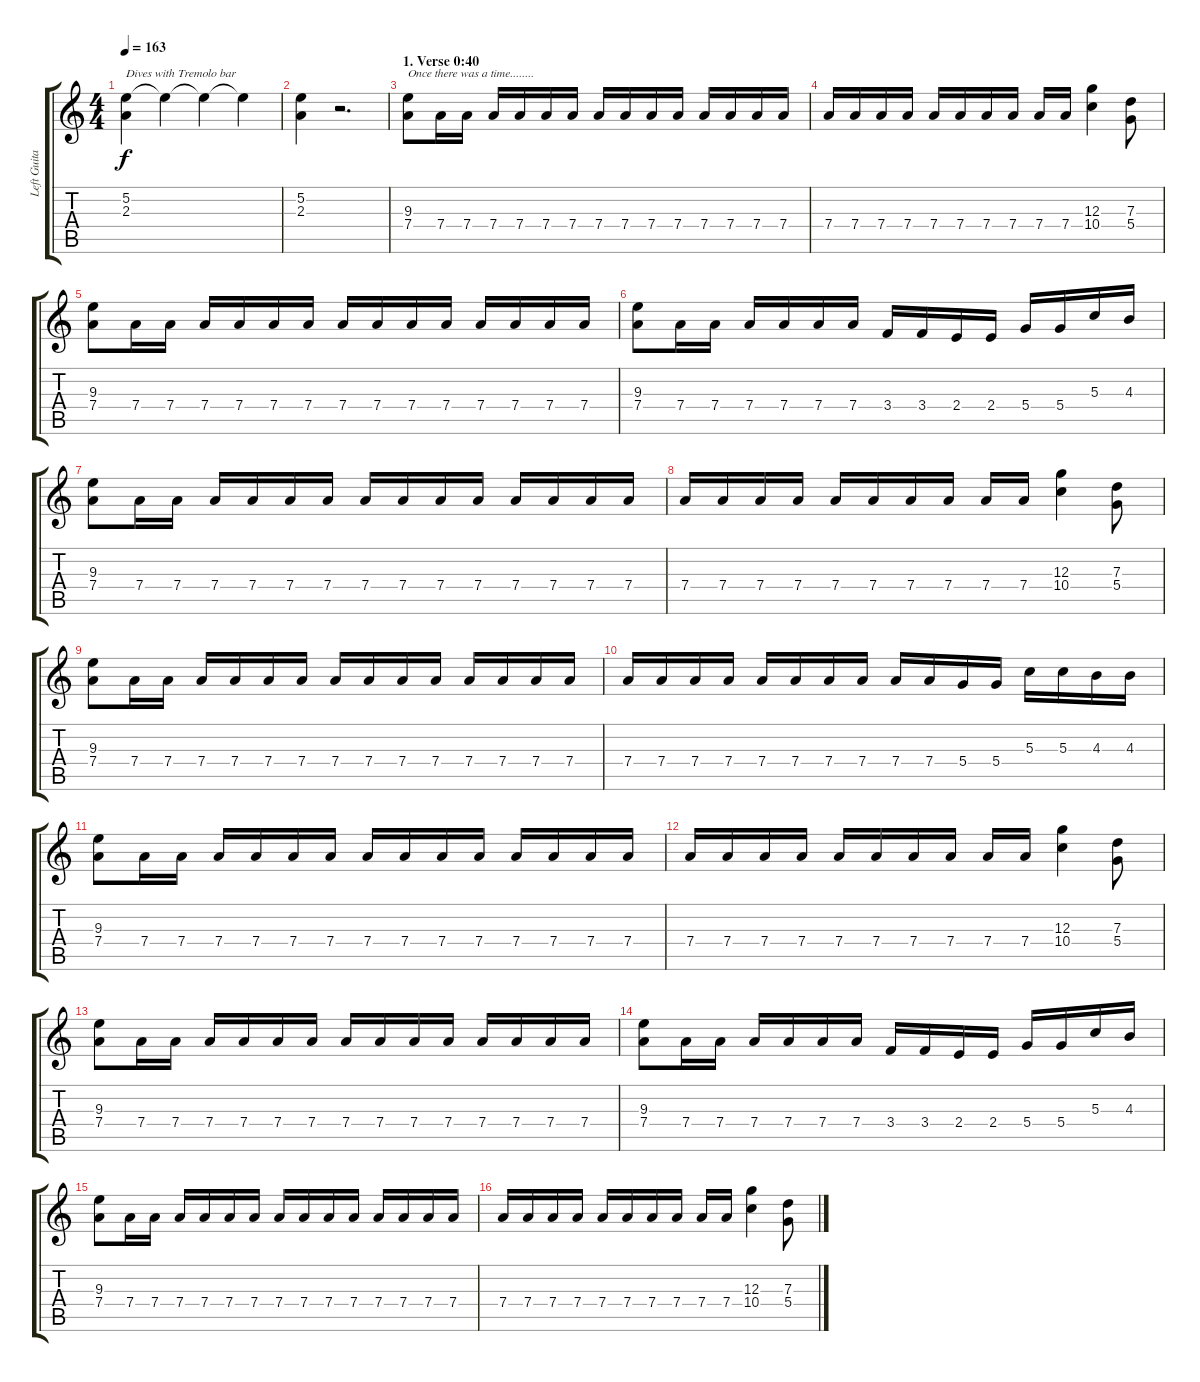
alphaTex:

\track ("Left Guitar" "Left Guita") {instrument distortionguitar}
\staff {score tabs}
\tuning (E4 B3 G3 D3 A2 E2) {hide}
\ts (4 4)
\tempo 163
\clef g2
\ks c
(5.2 2.3).4{txt "Dives with Tremolo bar" dy f} 5.2{t}.4 5.2{t}.4 5.2{t}.4 |
(5.2 2.3).4 r.2{d} |
\section ("" "1. Verse 0:40")
(9.3 7.4).8{txt "Once there was a time........"} 7.4.16 7.4.16 7.4.16 7.4.16 7.4.16 7.4.16 7.4.16 7.4.16 7.4.16 7.4.16 7.4.16 7.4.16 7.4.16 7.4.16 |
7.4.16 7.4.16 7.4.16 7.4.16 7.4.16 7.4.16 7.4.16 7.4.16 7.4.16 7.4.16 (12.3 10.4).4 (7.3 5.4).8 |
(9.3 7.4).8 7.4.16 7.4.16 7.4.16 7.4.16 7.4.16 7.4.16 7.4.16 7.4.16 7.4.16 7.4.16 7.4.16 7.4.16 7.4.16 7.4.16 |
(9.3 7.4).8 7.4.16 7.4.16 7.4.16 7.4.16 7.4.16 7.4.16 3.4.16 3.4.16 2.4.16 2.4.16 5.4.16 5.4.16 5.3.16 4.3.16 |
(9.3 7.4).8 7.4.16 7.4.16 7.4.16 7.4.16 7.4.16 7.4.16 7.4.16 7.4.16 7.4.16 7.4.16 7.4.16 7.4.16 7.4.16 7.4.16 |
7.4.16 7.4.16 7.4.16 7.4.16 7.4.16 7.4.16 7.4.16 7.4.16 7.4.16 7.4.16 (12.3 10.4).4 (7.3 5.4).8 |
(9.3 7.4).8 7.4.16 7.4.16 7.4.16 7.4.16 7.4.16 7.4.16 7.4.16 7.4.16 7.4.16 7.4.16 7.4.16 7.4.16 7.4.16 7.4.16 |
7.4.16 7.4.16 7.4.16 7.4.16 7.4.16 7.4.16 7.4.16 7.4.16 7.4.16 7.4.16 5.4.16 5.4.16 5.3.16 5.3.16 4.3.16 4.3.16 |
(9.3 7.4).8 7.4.16 7.4.16 7.4.16 7.4.16 7.4.16 7.4.16 7.4.16 7.4.16 7.4.16 7.4.16 7.4.16 7.4.16 7.4.16 7.4.16 |
7.4.16 7.4.16 7.4.16 7.4.16 7.4.16 7.4.16 7.4.16 7.4.16 7.4.16 7.4.16 (12.3 10.4).4 (7.3 5.4).8 |
(9.3 7.4).8 7.4.16 7.4.16 7.4.16 7.4.16 7.4.16 7.4.16 7.4.16 7.4.16 7.4.16 7.4.16 7.4.16 7.4.16 7.4.16 7.4.16 |
(9.3 7.4).8 7.4.16 7.4.16 7.4.16 7.4.16 7.4.16 7.4.16 3.4.16 3.4.16 2.4.16 2.4.16 5.4.16 5.4.16 5.3.16 4.3.16 |
(9.3 7.4).8 7.4.16 7.4.16 7.4.16 7.4.16 7.4.16 7.4.16 7.4.16 7.4.16 7.4.16 7.4.16 7.4.16 7.4.16 7.4.16 7.4.16 |
7.4.16 7.4.16 7.4.16 7.4.16 7.4.16 7.4.16 7.4.16 7.4.16 7.4.16 7.4.16 (12.3 10.4).4 (7.3 5.4).8
